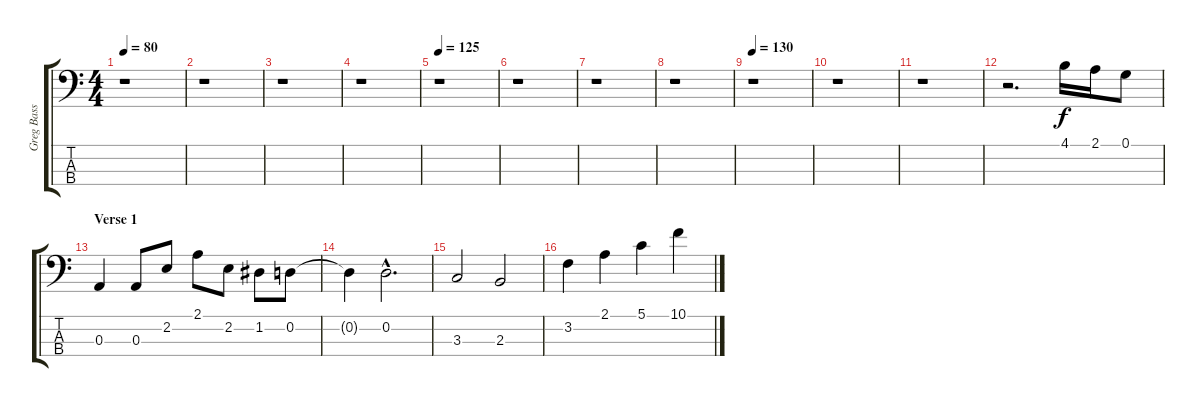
\track ("Greg Bass" "Greg Bass") {instrument electricbassfinger}
\staff {score tabs}
\tuning (G2 D2 A1 E1) {hide}
\ts (4 4)
\tempo 80
\tempo 60
\tempo 80
\clef f4
\ks c
r.1{dy f instrument electricbassfinger} |
r.1 |
r.1 |
r.1 |
\tempo 125
r.1 |
r.1 |
r.1 |
r.1 |
\tempo 130
r.1 |
r.1 |
r.1 |
r.2{d} 4.1.16 2.1.16 0.1.8 |
\section ("" "Verse 1")
0.3.4 0.3.8 2.2.8 2.1.8 2.2.8 1.2.8 0.2.8 |
0.2{t}.4 0.2{hac}.2{d} |
3.3.2 2.3.2 |
3.2.4 2.1.4 5.1.4 10.1.4
